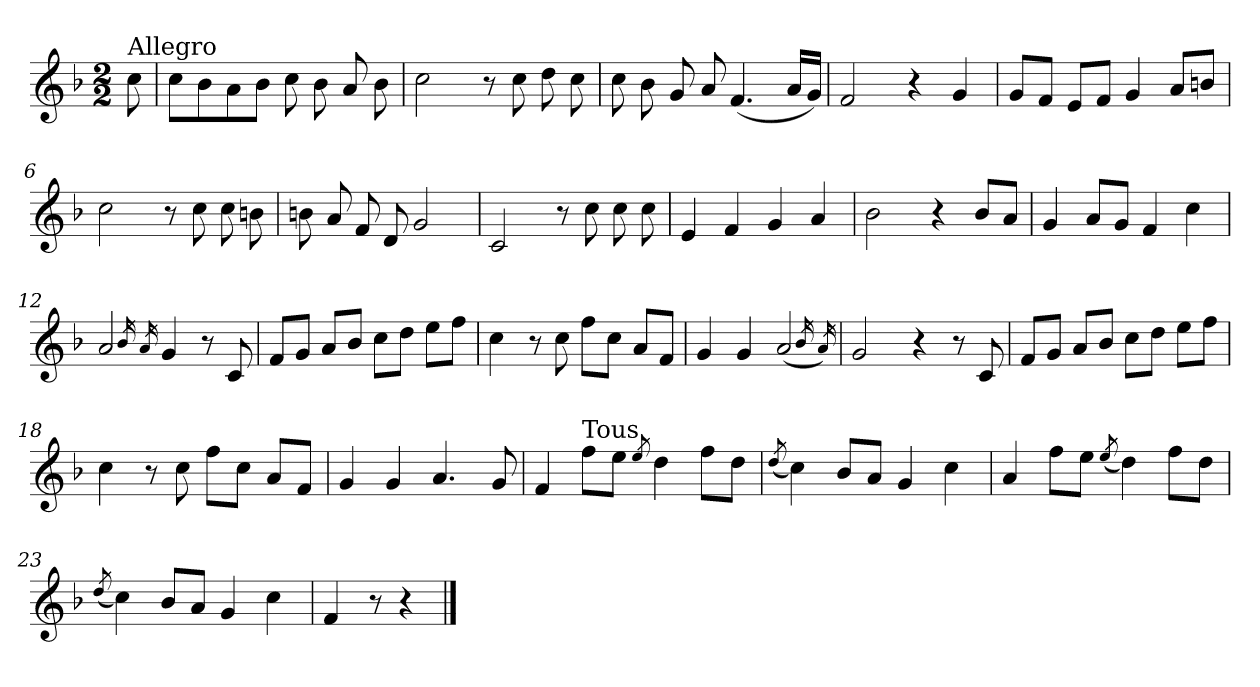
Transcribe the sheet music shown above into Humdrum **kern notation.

**kern
*part1
*staff1
*clefG2
*k[b-]
*F:
*M2/2
=
!LO:TX:a:t=Allegro
8cc\
=1
8cc\L
8b-\
8a\
8b-\J
8cc\
8b-\
8a/
8b-\
=2
2cc\
8r
8cc\
8dd\
8cc\
=3
8cc\
8b-\
8g/
8a/
(<4.f/
16a/LL
16g/JJ)
=4
2f/
4r
4g/
!!LO:LB:g=z
=5
8g/L
8f/J
8e/L
8f/J
4g/
8a/L
8bn/J
=6
2cc\
8r
8cc\
8cc\
8bn\
=7
8bn\
8a/
8f/
8d/
2g/
=8
2c/
8r
8cc\
8cc\
8cc\
=9
4e/
4f/
4g/
4a/
!!LO:LB:g=z
=10
2b-\
4r
8b-/L
8a/J
=11
4g/
8a/L
8g/J
4f/
4cc\
=12
2a/
16qb-/
16qa/
4g/
8r
8c/
=13
8f/L
8g/J
8a/L
8b-/J
8cc\L
8dd\J
8ee\L
8ff\J
=14
4cc\
8r
8cc\
8ff\L
8cc\J
8a/L
8f/J
=15
4g/
4g/
(<2a/
16qb-/
16qa/)
!!LO:LB:g=z
=16
2g/
4r
8r
8c/
=17
8f/L
8g/J
8a/L
8b-/J
8cc\L
8dd\J
8ee\L
8ff\J
=18
4cc\
8r
8cc\
8ff\L
8cc\J
8a/L
8f/J
=19
4g/
4g/
4.a/
8g/
=20
4f/
!LO:TX:a:t=Tous
8ff\L
8ee\J
8qee/
4dd\
8ff\L
8dd\J
!!LO:LB:g=z
=21
(<8qdd/
4cc\)
8b-/L
8a/J
4g/
4cc\
=22
4a/
8ff\L
8ee\J
(<8qee/
4dd\)
8ff\L
8dd\J
=23
(<8qdd/
4cc\)
8b-/L
8a/J
4g/
4cc\
=24
4f/
8r
4r
==
*-
